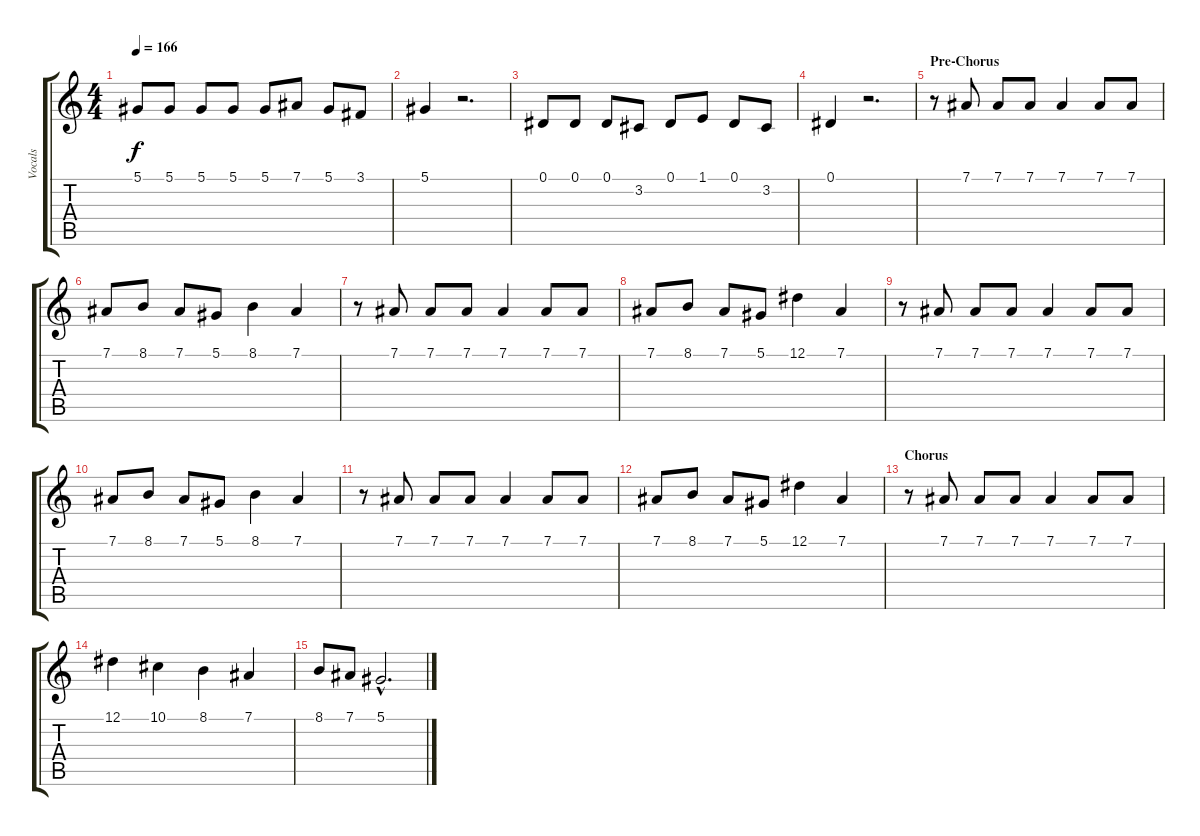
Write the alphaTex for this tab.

\track ("Vocals" "Vocals") {instrument lead2sawtooth}
\staff {score tabs}
\tuning (Eb4 Bb3 Gb3 Db3 Ab2 Eb2) {hide}
\ts (4 4)
\tempo 166
\clef g2
\ks c
5.1.8{dy f} 5.1.8 5.1.8 5.1.8 5.1.8 7.1.8 5.1.8 3.1.8 |
5.1.4 r.2{d} |
0.1.8 0.1.8 0.1.8 3.2.8 0.1.8 1.1.8 0.1.8 3.2.8 |
0.1.4 r.2{d} |
\section ("" "Pre-Chorus")
r.8 7.1.8 7.1.8 7.1.8 7.1.4 7.1.8 7.1.8 |
7.1.8 8.1.8 7.1.8 5.1.8 8.1.4 7.1.4 |
r.8 7.1.8 7.1.8 7.1.8 7.1.4 7.1.8 7.1.8 |
7.1.8 8.1.8 7.1.8 5.1.8 12.1.4 7.1.4 |
r.8 7.1.8 7.1.8 7.1.8 7.1.4 7.1.8 7.1.8 |
7.1.8 8.1.8 7.1.8 5.1.8 8.1.4 7.1.4 |
r.8 7.1.8 7.1.8 7.1.8 7.1.4 7.1.8 7.1.8 |
7.1.8 8.1.8 7.1.8 5.1.8 12.1.4 7.1.4 |
\section ("" "Chorus")
r.8 7.1.8 7.1.8 7.1.8 7.1.4 7.1.8 7.1.8 |
12.1.4 10.1.4 8.1.4 7.1.4 |
8.1.8 7.1.8 5.1{hac}.2{d}
